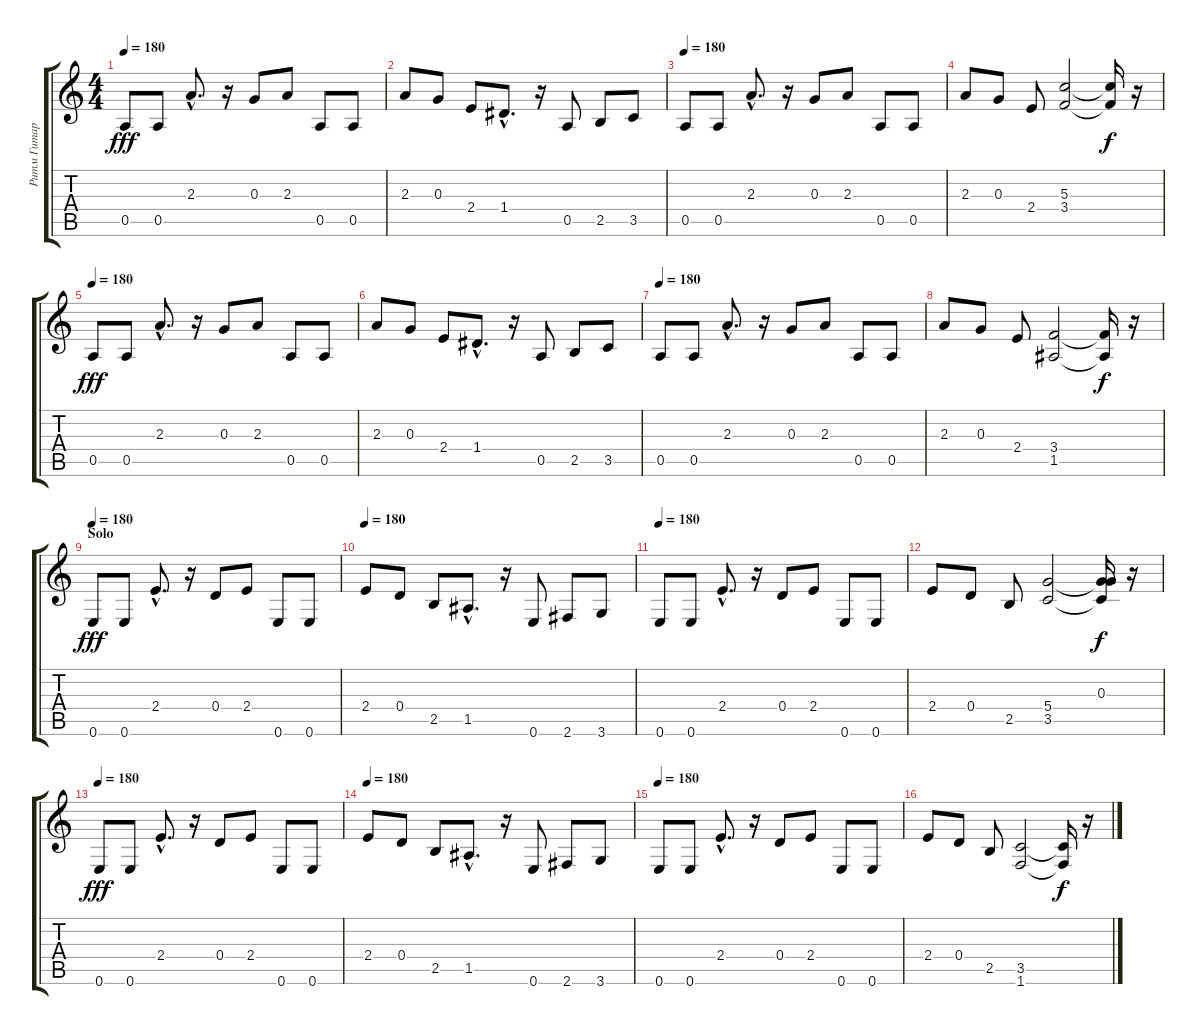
\track ("Ритм Гитара" "Ритм Гитар") {instrument distortionguitar}
\staff {score tabs}
\tuning (E4 B3 G3 D3 A2 E2) {hide}
\ts (4 4)
\tempo 180
\clef g2
\ks c
0.5.8{dy fff} 0.5.8 2.3{hac}.8{d} r.16 0.3.8 2.3.8 0.5.8 0.5.8 |
2.3.8 0.3.8 2.4.8 1.4{hac}.8{d} r.16 0.5.8 2.5.8 3.5.8 |
\tempo 180
0.5.8 0.5.8 2.3{hac}.8{d} r.16 0.3.8 2.3.8 0.5.8 0.5.8 |
2.3.8 0.3.8 2.4.8 (5.3 3.4).2 (5.3{t} 3.4{t}).16{dy f} r.16 |
\tempo 180
0.5.8{dy fff} 0.5.8 2.3{hac}.8{d} r.16 0.3.8 2.3.8 0.5.8 0.5.8 |
2.3.8 0.3.8 2.4.8 1.4{hac}.8{d} r.16 0.5.8 2.5.8 3.5.8 |
\tempo 180
0.5.8 0.5.8 2.3{hac}.8{d} r.16 0.3.8 2.3.8 0.5.8 0.5.8 |
2.3.8 0.3.8 2.4.8 (3.4 1.5).2 (3.4{t} 1.5{t}).16{dy f} r.16 |
\section ("" "Solo")
\tempo 180
0.6.8{dy fff} 0.6.8 2.4{hac}.8{d} r.16 0.4.8 2.4.8 0.6.8 0.6.8 |
\tempo 180
2.4.8 0.4.8 2.5.8 1.5{hac}.8{d} r.16 0.6.8 2.6.8 3.6.8 |
\tempo 180
0.6.8 0.6.8 2.4{hac}.8{d} r.16 0.4.8 2.4.8 0.6.8 0.6.8 |
2.4.8 0.4.8 2.5.8 (5.4 3.5).2 (0.3 5.4{t} 3.5{t}).16{dy f} r.16 |
\tempo 180
0.6.8{dy fff} 0.6.8 2.4{hac}.8{d} r.16 0.4.8 2.4.8 0.6.8 0.6.8 |
\tempo 180
2.4.8 0.4.8 2.5.8 1.5{hac}.8{d} r.16 0.6.8 2.6.8 3.6.8 |
\tempo 180
0.6.8 0.6.8 2.4{hac}.8{d} r.16 0.4.8 2.4.8 0.6.8 0.6.8 |
2.4.8 0.4.8 2.5.8 (3.5 1.6).2 (3.5{t} 1.6{t}).16{dy f} r.16
